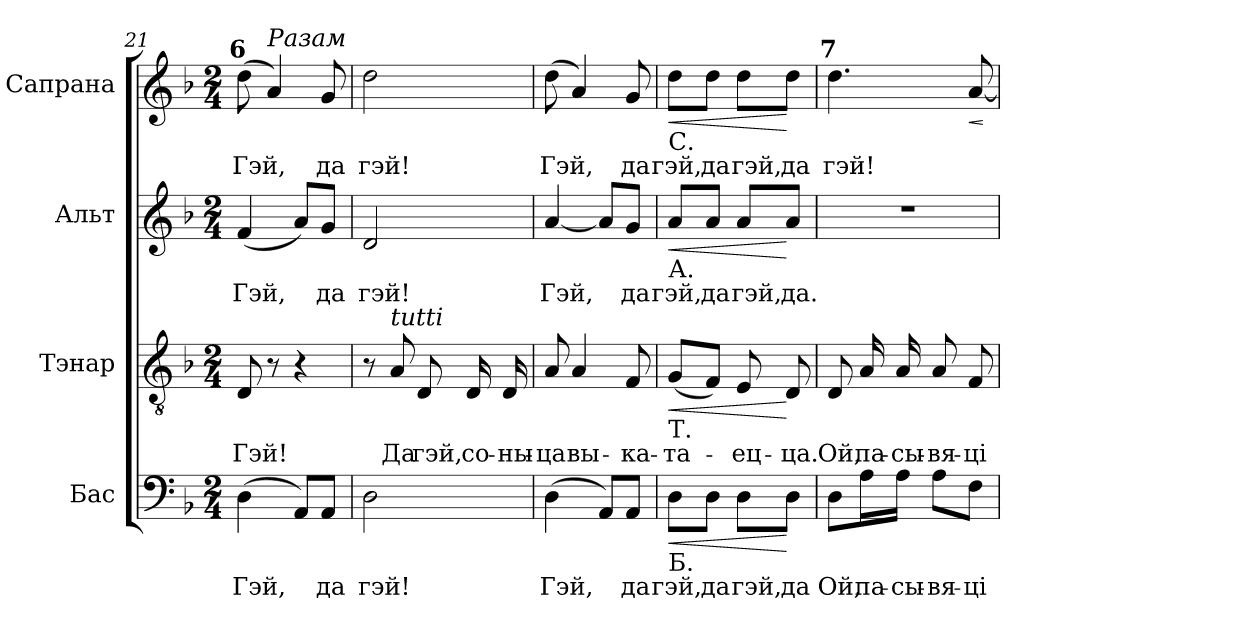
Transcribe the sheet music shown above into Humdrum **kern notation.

**kern	**text	**dynam	**kern	**text	**dynam	**kern	**text	**dynam	**kern	**text	**dynam
*part4	*part4	*part4	*part3	*part3	*part3	*part2	*part2	*part2	*part1	*part1	*part1
*staff4	*staff4	*staff4	*staff3	*staff3	*staff3	*staff2	*staff2	*staff2	*staff1	*staff1	*staff1
*I"Бас	*	*	*I"Тэнар	*	*	*I"Альт	*	*	*I"Сапрана	*	*
*clefF4	*	*	*clefGv2	*	*	*clefG2	*	*	*clefG2	*	*
*	*	*	*ITrd7c12	*	*	*	*	*	*	*	*
*k[b-]	*	*	*k[b-]	*	*	*k[b-]	*	*	*k[b-]	*	*
*d:	*	*	*d:	*	*	*d:	*	*	*d:	*	*
*M2/4	*	*	*M2/4	*	*	*M2/4	*	*	*M2/4	*	*
=21	=21	=21	=21	=21	=21	=21	=21	=21	=21	=21	=21
!	!LO:LY:b:color=#000000	!	!	!	!	!	!	!	!	!	!
!	!	!	!	!LO:LY:b:color=#000000	!	!	!	!	!	!	!
!	!	!	!	!	!	!	!LO:LY:b:color=#000000	!	!	!	!
!	!	!	!	!	!	!	!	!	!LO:TX:a:B:cj:t=6	!	!
!	!	!	!	!	!	!	!	!	!	!LO:LY:b:color=#000000	!
(4Di\	Гэй,	.	8DDi/	Гэй!	.	(4fi/	Гэй,	.	(8ddi\	Гэй,	.
!	!	!	!	!	!	!	!	!	!LO:TX:a:i:t=Разам	!	!
.	.	.	8r	.	.	.	.	.	4ai/)	.	.
8AAi/L)	.	.	4r	.	.	8ai/L)	.	.	.	.	.
!	!LO:LY:b:color=#000000	!	!	!	!	!	!	!	!	!	!
!	!	!	!	!	!	!	!LO:LY:b:color=#000000	!	!	!	!
!	!	!	!	!	!	!	!	!	!	!LO:LY:b:color=#000000	!
8AAi/J	да	.	.	.	.	8gi/J	да	.	8gi/	да	.
=22	=22	=22	=22	=22	=22	=22	=22	=22	=22	=22	=22
!	!LO:LY:b:color=#000000	!	!	!	!	!	!	!	!	!	!
!	!	!	!	!	!	!	!LO:LY:b:color=#000000	!	!	!	!
!	!	!	!	!	!	!	!	!	!	!LO:LY:b:color=#000000	!
2Di\	гэй!	.	8r	.	.	2di/	гэй!	.	2ddi\	гэй!	.
!	!	!	!LO:TX:a:i:t=tutti	!	!	!	!	!	!	!	!
!	!	!	!	!LO:LY:b:color=#000000	!	!	!	!	!	!	!
.	.	.	8AAi/	Да	.	.	.	.	.	.	.
!	!	!	!	!LO:LY:b:color=#000000	!	!	!	!	!	!	!
.	.	.	8DDi/	гэй,	.	.	.	.	.	.	.
!	!	!	!	!LO:LY:b:color=#000000	!	!	!	!	!	!	!
.	.	.	16DDi/	со-	.	.	.	.	.	.	.
!	!	!	!	!LO:LY:b:color=#000000	!	!	!	!	!	!	!
.	.	.	16DDi/	-ны-	.	.	.	.	.	.	.
=23	=23	=23	=23	=23	=23	=23	=23	=23	=23	=23	=23
!	!LO:LY:b:color=#000000	!	!	!	!	!	!	!	!	!	!
!	!	!	!	!LO:LY:b:color=#000000	!	!	!	!	!	!	!
!	!	!	!	!	!	!	!LO:LY:b:color=#000000	!	!	!	!
!	!	!	!	!	!	!	!	!	!	!LO:LY:b:color=#000000	!
(4Di\	Гэй,	.	8AAi/	-ца	.	[<4ai/	Гэй,	.	(8ddi\	Гэй,	.
!	!	!	!	!LO:LY:b:color=#000000	!	!	!	!	!	!	!
.	.	.	4AAi/	вы-	.	.	.	.	4ai/)	.	.
8AAi/L)	.	.	.	.	.	8ai/L]	.	.	.	.	.
!	!LO:LY:b:color=#000000	!	!	!	!	!	!	!	!	!	!
!	!	!	!	!LO:LY:b:color=#000000	!	!	!	!	!	!	!
!	!	!	!	!	!	!	!LO:LY:b:color=#000000	!	!	!	!
!	!	!	!	!	!	!	!	!	!	!LO:LY:b:color=#000000	!
8AAi/J	да	.	8FFi/	-ка-	.	8gi/J	да	.	8gi/	да	.
!!LO:LB:g=z
=24	=24	=24	=24	=24	=24	=24	=24	=24	=24	=24	=24
!	!LO:LY:b:color=#000000	!LO:HP:b	!	!	!	!	!	!	!	!	!
!	!	!	!	!LO:LY:b:color=#000000	!LO:HP:b	!	!	!	!	!	!
!	!	!	!	!	!	!	!LO:LY:b:color=#000000	!LO:HP:b	!	!	!
!	!	!	!	!	!	!	!	!	!LO:TX:b:t=С.	!	!
!	!	!	!	!	!	!LO:TX:b:t=А.	!	!	!	!	!
!	!	!	!LO:TX:b:t=Т.	!	!	!	!	!	!	!	!
!LO:TX:b:t=Б.	!	!	!	!	!	!	!	!	!	!	!
!	!	!	!	!	!	!	!	!	!	!LO:LY:b:color=#000000	!LO:HP:b
8Di\L	гэй,	<	(8GGi/L	-та-	<	8ai/L	гэй,	<	8ddi\L	гэй,	<
!	!LO:LY:b:color=#000000	!	!	!	!	!	!	!	!	!	!
!	!	!	!	!	!	!	!LO:LY:b:color=#000000	!	!	!	!
!	!	!	!	!	!	!	!	!	!	!LO:LY:b:color=#000000	!
8Di\J	да	.	8FFi/J)	.	.	8ai/J	да	.	8ddi\J	да	.
!	!LO:LY:b:color=#000000	!	!	!	!	!	!	!	!	!	!
!	!	!	!	!LO:LY:b:color=#000000	!	!	!	!	!	!	!
!	!	!	!	!	!	!	!LO:LY:b:color=#000000	!	!	!	!
!	!	!	!	!	!	!	!	!	!	!LO:LY:b:color=#000000	!
8Di\L	гэй,	.	8EEi/	-ец-	.	8ai/L	гэй,	.	8ddi\L	гэй,	.
!	!LO:LY:b:color=#000000	!	!	!	!	!	!	!	!	!	!
!	!	!	!	!LO:LY:b:color=#000000	!	!	!	!	!	!	!
!	!	!	!	!	!	!	!LO:LY:b:color=#000000	!	!	!	!
!	!	!	!	!	!	!	!	!	!	!LO:LY:b:color=#000000	!
8Di\J	да	[	8DDi/	-ца.	[	8ai/J	да.	[	8ddi\J	да	[
=25	=25	=25	=25	=25	=25	=25	=25	=25	=25	=25	=25
!	!LO:LY:b:color=#000000	!	!	!	!	!	!	!	!	!	!
!	!	!	!	!LO:LY:b:color=#000000	!	!LO:N:vis=1	!	!	!	!	!
!	!	!	!	!	!	!	!	!	!LO:TX:a:B:cj:t=7	!	!
!	!	!	!	!	!	!	!	!	!	!LO:LY:b:color=#000000	!
8Di\L	Ой,	.	8DDi/	Ой,	.	2r	.	.	4.ddi\	гэй!	.
!	!LO:LY:b:color=#000000	!	!	!	!	!	!	!	!	!	!
!	!	!	!	!LO:LY:b:color=#000000	!	!	!	!	!	!	!
16Ai\L	па-	.	16AAi/	па-	.	.	.	.	.	.	.
!	!LO:LY:b:color=#000000	!	!	!	!	!	!	!	!	!	!
!	!	!	!	!LO:LY:b:color=#000000	!	!	!	!	!	!	!
16Ai\JJ	-сы-	.	16AAi/	-сы-	.	.	.	.	.	.	.
!	!LO:LY:b:color=#000000	!	!	!	!	!	!	!	!	!	!
!	!	!	!	!LO:LY:b:color=#000000	!	!	!	!	!	!	!
8Ai\L	-вя-	.	8AAi/	-вя-	.	.	.	.	.	.	.
!	!LO:LY:b:color=#000000	!	!	!	!	!	!	!	!	!	!
!	!	!	!	!LO:LY:b:color=#000000	!	!	!	!	!	!	!LO:HP:b
8Fi\J	-ці	.	8FFi/	-ці	.	.	.	.	[<8ai/	.	<
.	.	.	.	.	.	.	.	.	.	.	[
=	=	=	=	=	=	=	=	=	=	=	=
*-	*-	*-	*-	*-	*-	*-	*-	*-	*-	*-	*-
